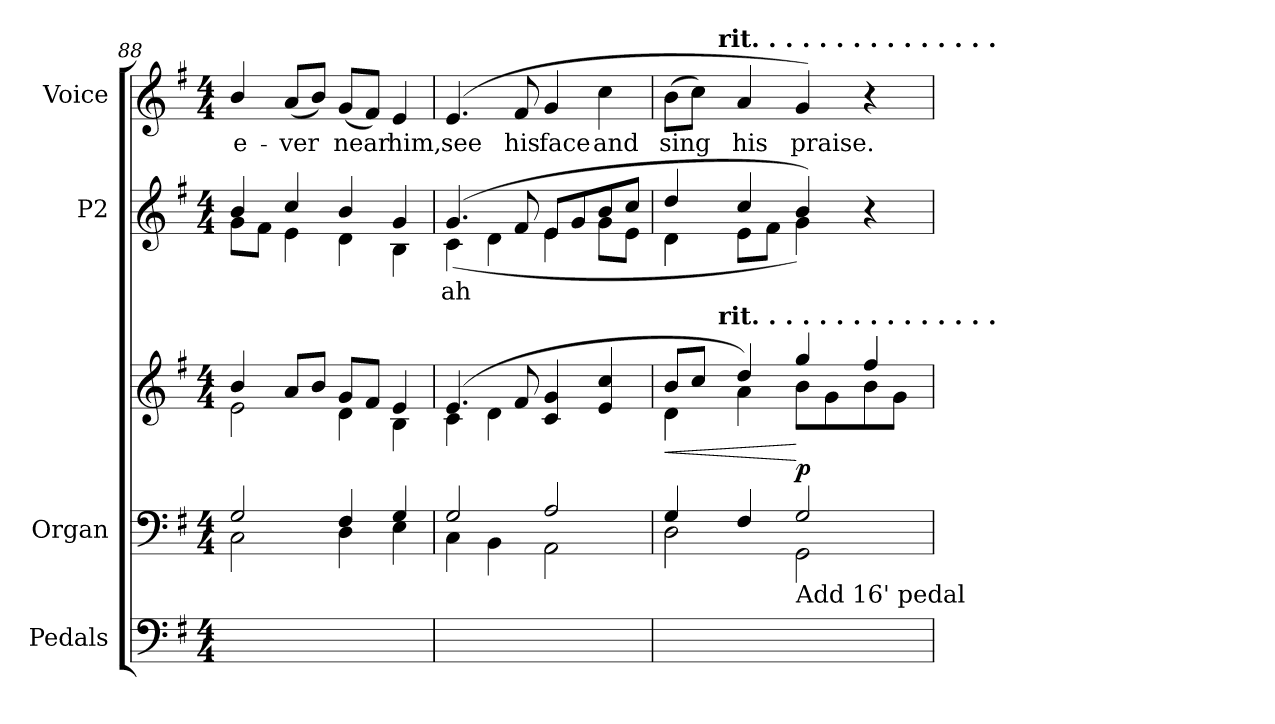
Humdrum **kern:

**kern	**kern	**kern	**dynam	**kern	**text	**kern	**text
*part4	*part3	*part3	*part3	*part2	*part2	*part1	*part1
*staff5	*staff4	*staff3	*staff3/4	*staff2	*staff2	*staff1	*staff1
*I"Pedals	*I"Organ	*	*	*I"P2	*	*I"Voice	*
*I'Ped.	*	*	*	*	*	*	*
*clefF4	*clefF4	*clefG2	*	*clefG2	*	*clefG2	*
*k[f#]	*k[f#]	*k[f#]	*	*k[f#]	*	*k[f#]	*
*G:	*G:	*G:	*	*G:	*	*G:	*
*M4/4	*M4/4	*M4/4	*	*M4/4	*	*M4/4	*
=88	=88	=88	=88	=88	=88	=88	=88
*	*^	*^	*	*^	*	*	*
!	!	!	!	!	!	!	!	!	!	!LO:LY:b:color=#000000
2Ci/yy	2Gi/	2Ci\	4bi/	2ei\	.	4bi/	8gi\L	.	4bi/	e-
.	.	.	.	.	.	.	8f#i\J	.	.	.
!	!	!	!	!	!	!	!	!	!	!LO:LY:b:color=#000000
.	.	.	8ai/L	.	.	4cci/	4ei\	.	(8ai/L	-ver
.	.	.	8bi/J	.	.	.	.	.	8bi/J)	.
!	!	!	!	!	!	!	!	!	!	!LO:LY:b:color=#000000
4Di\yy	4F#i/	4Di\	8gi/L	4di\	.	4bi/	4di\	.	(8gi/L	near
.	.	.	8f#i/J	.	.	.	.	.	8f#i/J)	.
!	!	!	!	!	!	!	!	!	!	!LO:LY:b:color=#000000
4Ei\yy	4Gi/	4Ei\	4ei/	4Bi\	.	4gi/	4Bi\	.	4ei/	him,
=89	=89	=89	=89	=89	=89	=89	=89	=89	=89	=89
!	!	!	!	!	!	!	!	!LO:LY:b:color=#000000	!	!
!	!	!	!	!	!	!	!	!	!	!LO:LY:b:color=#000000
4Ci/yy	2Gi/	4Ci\	(4.ei/	4ci\	.	(4.gi/	(4ci\	ah	(4.ei/	see
4BBi/yy	.	4BBi\	.	4di\	.	.	4di\	.	.	.
!	!	!	!	!	!	!	!	!	!	!LO:LY:b:color=#000000
.	.	.	8f#i/	.	.	8f#i/	.	.	8f#i/	his
!	!	!	!	!	!	!	!	!	!	!LO:LY:b:color=#000000
2AAi/yy	2Ai/	2AAi\	4ci/ 4gi	2ryy	.	8ei/L	4ei\	.	4gi/	face
.	.	.	.	.	.	8gi/	.	.	.	.
!	!	!	!	!	!	!	!	!	!	!LO:LY:b:color=#000000
.	.	.	4ei/ 4cci	.	.	8bi/	8gi\L	.	4cci\	and
.	.	.	.	.	.	8cci/J	8ei\J	.	.	.
*	*	*	*v	*v	*	*	*	*	*	*
=90	=90	=90	=90	=90	=90	=90	=90	=90	=90
!	!	!	!	!LO:HP:b	!	!	!	!	!
*	*	*	*^	*	*	*	*	*	*
!	!	!	!	!	!	!	!	!	!	!LO:LY:b:color=#000000
*	*	*	*	*^	*	*	*	*	*^	*
2Di\yy	4Gi/	2Di\	8bi/L	4di\	8ryy	<	4ddi/	4di\	.	(8bi\L	8ryy	sing
.	.	.	8cci/J	.	32ryy	.	.	.	.	8cci\J)	32ryy	.
.	.	.	.	.	64ryy	.	.	.	.	.	64ryy	.
.	.	.	.	.	128...ryy	.	.	.	.	.	128...ryy	.
!	!	!	!	!	!	!	!	!	!	!	!LO:TX:a:B:t=rit. . .  . . . . . . . . . . . .	!
!	!	!	!	!	!LO:TX:a:B:t=rit. . .  . . . . . . . . . . . .	!	!	!	!	!	!	!
.	.	.	.	.	2ryy	.	.	.	.	.	2ryy	.
!	!	!	!	!	!	!	!	!	!	!	!	!LO:LY:b:color=#000000
.	4F#i/	.	4ddi/)	4ai\	.	.	4cci/	8ei\L	.	4ai/	.	his
.	.	.	.	.	.	.	.	8f#i\J	.	.	.	.
!	!LO:TX:b:t=Add 16' pedal	!	!	!	!	!	!	!	!	!	!	!
!	!	!	!	!	!	!	!	!	!	!	!	!LO:LY:b:color=#000000
2GGi/yy	2Gi/	2GGi\	4ggi/	8bi\L	.	[ p	4bi/)	4gi\)	.	4gi/)	.	praise.
.	.	.	.	8gi\	.	.	.	.	.	.	.	.
.	.	.	.	.	4ryy	.	.	.	.	.	4ryy	.
.	.	.	4ff#i/	8bi\	.	.	4r	4ryy	.	4r	.	.
.	.	.	.	8gi\J	.	.	.	.	.	.	.	.
.	.	.	.	.	16ryy	.	.	.	.	.	16ryy	.
.	.	.	.	.	1024ryy	.	.	.	.	.	1024ryy	.
*	*v	*v	*	*	*	*	*v	*v	*	*v	*v	*
*	*	*v	*v	*v	*	*	*	*	*
=	=	=	=	=	=	=	=
*-	*-	*-	*-	*-	*-	*-	*-
